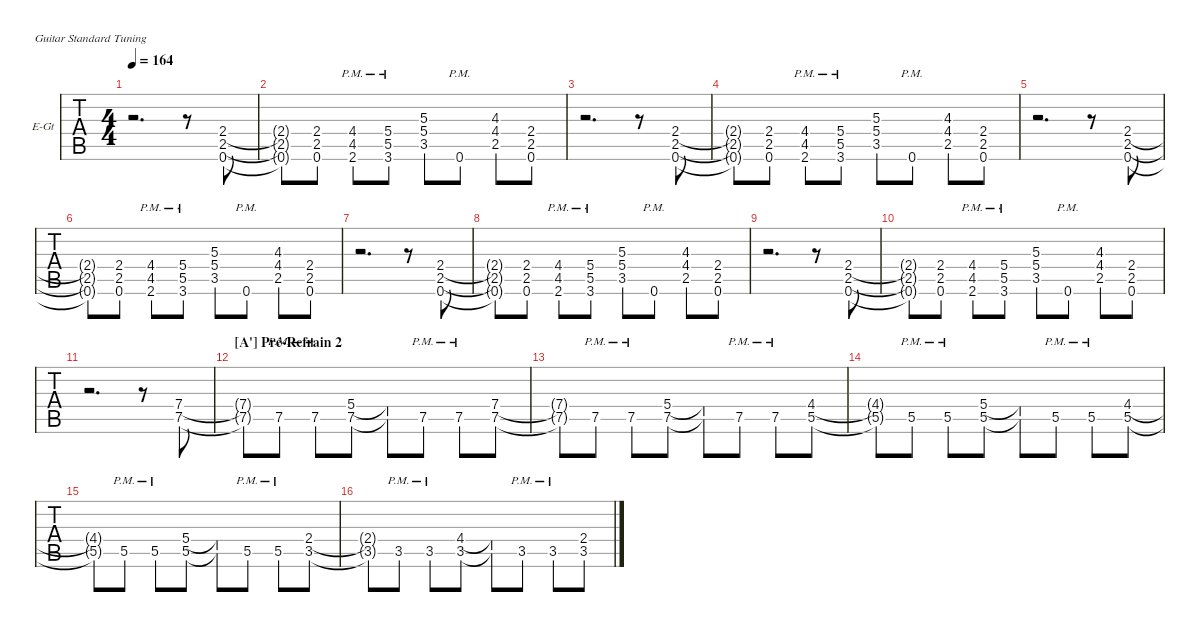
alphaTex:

\defaultSystemsLayout 4
\hideDynamics
\bracketExtendMode groupsimilarinstruments
\firstSystemTrackNameOrientation horizontal
\otherSystemsTrackNameOrientation horizontal
\track ("Guitar I (overdub)" "E-Gt") {multiBarRest instrument distortionguitar}
\staff {tabs}
\tuning (E4 B3 G3 D3 A2 E2)
\ts (4 4)
\tempo 164
\clef g2
\ks eminor
r.2{d dy f} r.8 (0.6 2.5 2.4).8 |
(2.5{t} 0.6{t} 2.4{t}).8 (0.6 2.5 2.4).8 (2.6{pm} 4.5{pm} 4.4{pm}).8 (3.6{pm} 5.5{pm} 5.4{pm}).8 (3.5 5.4 5.3).8 0.6{pm}.8 (2.5 4.4 4.3).8 (0.6 2.5 2.4).8 |
r.2{d} r.8 (0.6 2.5 2.4).8 |
(2.5{t} 0.6{t} 2.4{t}).8 (0.6 2.5 2.4).8 (2.6{pm} 4.5{pm} 4.4{pm}).8 (3.6{pm} 5.5{pm} 5.4{pm}).8 (3.5 5.4 5.3).8 0.6{pm}.8 (2.5 4.4 4.3).8 (0.6 2.5 2.4).8 |
r.2{d} r.8 (0.6 2.5 2.4).8 |
(2.5{t} 0.6{t} 2.4{t}).8 (0.6 2.5 2.4).8 (2.6{pm} 4.5{pm} 4.4{pm}).8 (3.6{pm} 5.5{pm} 5.4{pm}).8 (3.5 5.4 5.3).8 0.6{pm}.8 (2.5 4.4 4.3).8 (0.6 2.5 2.4).8 |
r.2{d} r.8 (0.6 2.5 2.4).8 |
(2.5{t} 0.6{t} 2.4{t}).8 (0.6 2.5 2.4).8 (2.6{pm} 4.5{pm} 4.4{pm}).8 (3.6{pm} 5.5{pm} 5.4{pm}).8 (3.5 5.4 5.3).8 0.6{pm}.8 (2.5 4.4 4.3).8 (0.6 2.5 2.4).8 |
r.2{d} r.8 (0.6 2.5 2.4).8 |
(2.5{t} 0.6{t} 2.4{t}).8 (0.6 2.5 2.4).8 (2.6{pm} 4.5{pm} 4.4{pm}).8 (3.6{pm} 5.5{pm} 5.4{pm}).8 (3.5 5.4 5.3).8 0.6{pm}.8 (2.5 4.4 4.3).8 (0.6 2.5 2.4).8 |
r.2{d} r.8 (7.5 7.4).8{dy ff} |
\section ("A'" "Pré-Refrain 2")
(7.4{t} 7.5{t}).8 7.5{pm}.8 7.5{pm}.8 (7.5 5.4).8 (5.4{t} 7.5{t}).8 7.5{pm}.8 7.5{pm}.8 (7.5 7.4).8 |
(7.5{t} 7.4{t}).8 7.5{pm}.8 7.5{pm}.8 (7.5 5.4).8 (5.4{t} 7.5{t}).8 7.5{pm}.8 7.5{pm}.8 (5.5 4.4).8 |
(5.5{t} 4.4{t}).8 5.5{pm}.8 5.5{pm}.8 (5.5 5.4).8 (5.4{t} 5.5{t}).8 5.5{pm}.8 5.5{pm}.8 (5.5 4.4).8 |
(4.4{t} 5.5{t}).8 5.5{pm}.8 5.5{pm}.8 (5.5 5.4).8 (5.4{t} 5.5{t}).8 5.5{pm}.8 5.5{pm}.8 (3.5 2.4).8 |
(2.4{t} 3.5{t}).8 3.5{pm}.8 3.5{pm}.8 (4.4 3.5).8 (3.5{t} 4.4{t}).8 3.5{pm}.8 3.5{pm}.8 (3.5 2.4).8
